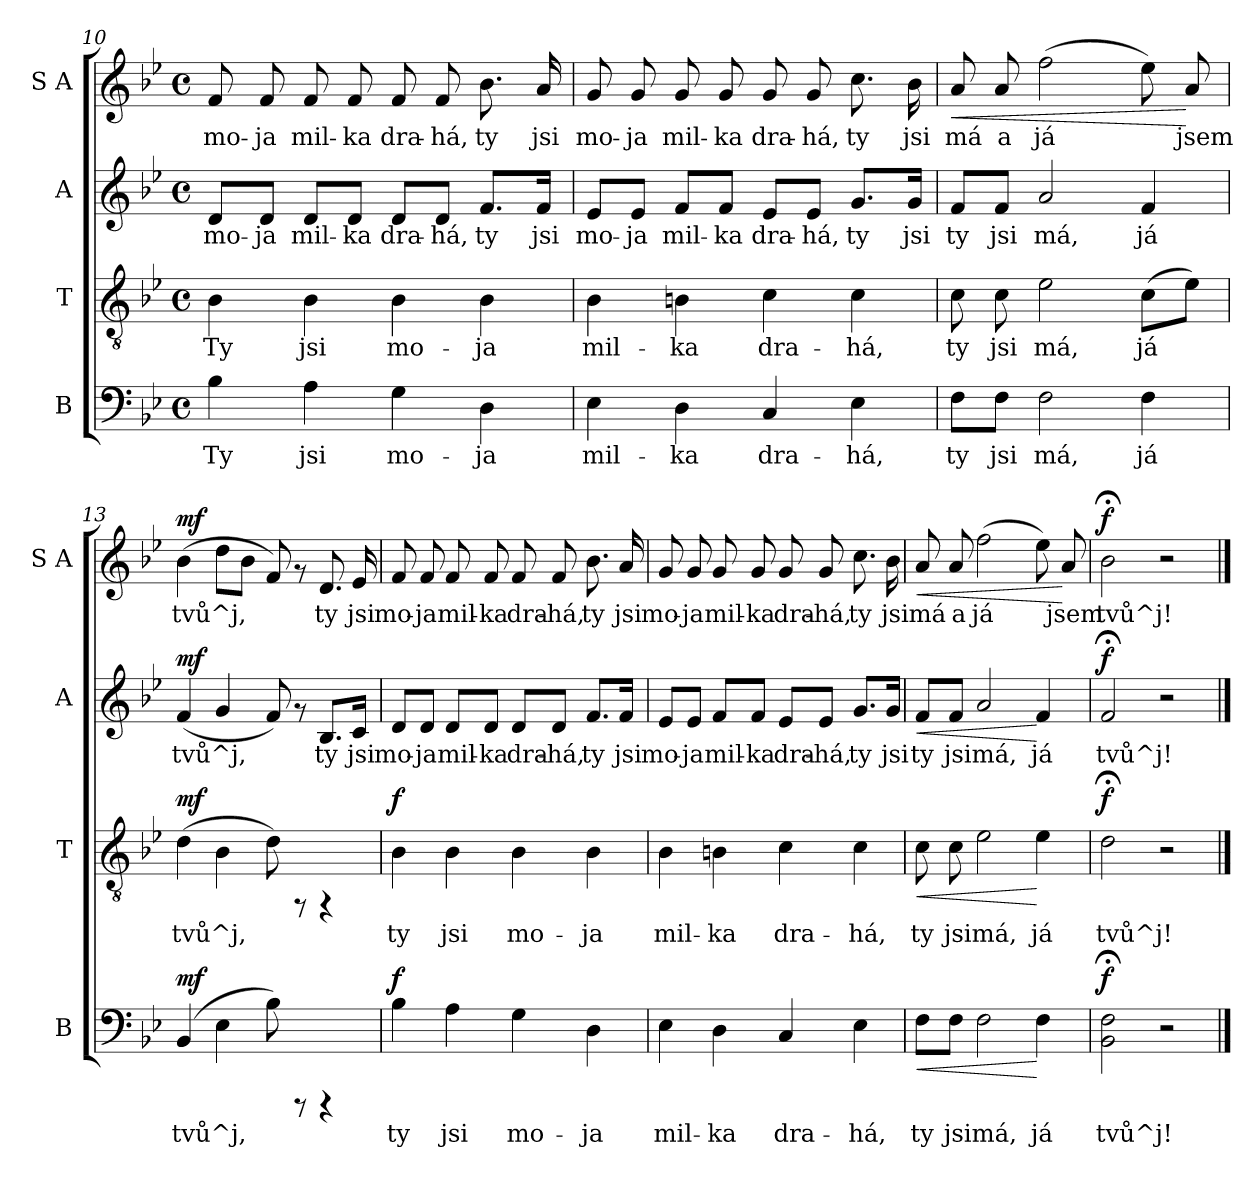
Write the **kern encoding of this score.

**kern	**text	**dynam	**kern	**text	**dynam	**kern	**text	**dynam	**kern	**text	**dynam
*part4	*part4	*part4	*part3	*part3	*part3	*part2	*part2	*part2	*part1	*part1	*part1
*staff4	*staff4	*staff4	*staff3	*staff3	*staff3	*staff2	*staff2	*staff2	*staff1	*staff1	*staff1
*I"B	*	*	*I"T	*	*	*I"A	*	*	*I"S  A	*	*
*I'B	*	*	*I'T	*	*	*I'A	*	*	*I'S  A	*	*
!!LO:LB:g=z
*clefF4	*	*	*clefGv2	*	*	*clefG2	*	*	*clefG2	*	*
*k[b-e-]	*	*	*k[b-e-]	*	*	*k[b-e-]	*	*	*k[b-e-]	*	*
*B-:	*	*	*B-:	*	*	*B-:	*	*	*B-:	*	*
*M4/4	*	*	*M4/4	*	*	*M4/4	*	*	*M4/4	*	*
*met(c)	*	*	*met(c)	*	*	*met(c)	*	*	*met(c)	*	*
=10	=10	=10	=10	=10	=10	=10	=10	=10	=10	=10	=10
!	!LO:LY:b:cj	!	!	!LO:LY:b:cj	!	!	!LO:LY:b:cj	!	!	!LO:LY:b:cj	!
4B-\	Ty	.	4B-\	Ty	.	8d/L	mo-	.	8f/	mo-	.
!	!	!	!	!	!	!	!LO:LY:b:cj	!	!	!LO:LY:b:cj	!
.	.	.	.	.	.	8d/J	-ja	.	8f/	-ja	.
!	!LO:LY:b:cj	!	!	!LO:LY:b:cj	!	!	!LO:LY:b:cj	!	!	!LO:LY:b:cj	!
4A\	jsi	.	4B-\	jsi	.	8d/L	mil-	.	8f/	mil-	.
!	!	!	!	!	!	!	!LO:LY:b:cj	!	!	!LO:LY:b:cj	!
.	.	.	.	.	.	8d/J	-ka	.	8f/	-ka	.
!	!LO:LY:b:cj	!	!	!LO:LY:b:cj	!	!	!LO:LY:b:cj	!	!	!LO:LY:b:cj	!
4G\	mo-	.	4B-\	mo-	.	8d/L	dra-	.	8f/	dra-	.
!	!	!	!	!	!	!	!LO:LY:b:cj	!	!	!LO:LY:b:cj	!
.	.	.	.	.	.	8d/J	-há,	.	8f/	-há,	.
!	!LO:LY:b:cj	!	!	!LO:LY:b:cj	!	!	!LO:LY:b:cj	!	!	!LO:LY:b:cj	!
4D\	-ja	.	4B-\	-ja	.	8.f/L	ty	.	8.b-\	ty	.
!	!	!	!	!	!	!	!LO:LY:b:cj	!	!	!LO:LY:b:cj	!
.	.	.	.	.	.	16f/Jk	jsi	.	16a/	jsi	.
=11	=11	=11	=11	=11	=11	=11	=11	=11	=11	=11	=11
!	!LO:LY:b:cj	!	!	!LO:LY:b:cj	!	!	!LO:LY:b:cj	!	!	!LO:LY:b:cj	!
4E-\	mil-	.	4B-\	mil-	.	8e-/L	mo-	.	8g/	mo-	.
!	!	!	!	!	!	!	!LO:LY:b:cj	!	!	!LO:LY:b:cj	!
.	.	.	.	.	.	8e-/J	-ja	.	8g/	-ja	.
!	!LO:LY:b:cj	!	!	!LO:LY:b:cj	!	!	!LO:LY:b:cj	!	!	!LO:LY:b:cj	!
4D\	-ka	.	4Bn\	-ka	.	8f/L	mil-	.	8g/	mil-	.
!	!	!	!	!	!	!	!LO:LY:b:cj	!	!	!LO:LY:b:cj	!
.	.	.	.	.	.	8f/J	-ka	.	8g/	-ka	.
!	!LO:LY:b:cj	!	!	!LO:LY:b:cj	!	!	!LO:LY:b:cj	!	!	!LO:LY:b:cj	!
4C/	dra-	.	4c\	dra-	.	8e-/L	dra-	.	8g/	dra-	.
!	!	!	!	!	!	!	!LO:LY:b:cj	!	!	!LO:LY:b:cj	!
.	.	.	.	.	.	8e-/J	-há,	.	8g/	-há,	.
!	!LO:LY:b:cj	!	!	!LO:LY:b:cj	!	!	!LO:LY:b:cj	!	!	!LO:LY:b:cj	!
4E-\	-há,	.	4c\	-há,	.	8.g/L	ty	.	8.cc\	ty	.
!	!	!	!	!	!	!	!LO:LY:b:cj	!	!	!LO:LY:b:cj	!
.	.	.	.	.	.	16g/Jk	jsi	.	16b-\	jsi	.
=12	=12	=12	=12	=12	=12	=12	=12	=12	=12	=12	=12
!	!LO:LY:b:cj	!	!	!LO:LY:b:cj	!	!	!LO:LY:b:cj	!	!	!LO:LY:b:cj	!LO:HP:b
8F\L	ty	.	8c\	ty	.	8f/L	ty	.	8a/	má	<
!	!LO:LY:b:cj	!	!	!LO:LY:b:cj	!	!	!LO:LY:b:cj	!	!	!LO:LY:b:cj	!
8F\J	jsi	.	8c\	jsi	.	8f/J	jsi	.	8a/	a	.
!	!LO:LY:b:cj	!	!	!LO:LY:b:cj	!	!	!LO:LY:b:cj	!	!	!LO:LY:b:cj	!
2F\	má,	.	2e-\	má,	.	2a/	má,	.	(>2ff\	já	.
!	!LO:LY:b:cj	!	!	!LO:LY:b:cj	!	!	!LO:LY:b:cj	!	!	!LO:LY:b:cj	!
4F\	já	.	(>8c\L	já	.	4f/	já	.	8ee-\)	.	.
!	!	!	!	!LO:LY:b:cj	!	!	!	!	!	!LO:LY:b:cj	!
.	.	.	8e-\J)	.	.	.	.	.	8a/	jsem	[
=13	=13	=13	=13	=13	=13	=13	=13	=13	=13	=13	=13
!	!LO:LY:b:cj	!LO:DY:a	!	!LO:LY:b:cj	!LO:DY:a	!	!LO:LY:b:cj	!LO:DY:a	!	!LO:LY:b:cj	!LO:DY:a
(>4BB-/	tvů^j,	mf	(>4d\	tvů^j,	mf	(<4f/	tvů^j,	mf	(>4b-\	tvů^j,	mf
!	!LO:LY:b:cj	!	!	!LO:LY:b:cj	!	!	!LO:LY:b:cj	!	!	!LO:LY:b:cj	!
4E-\	.	.	4B-\	.	.	4g/	.	.	8dd\L	.	.
!	!	!	!	!	!	!	!	!	!	!LO:LY:b:cj	!
.	.	.	.	.	.	.	.	.	8b-\J	.	.
!	!LO:LY:b:cj	!	!	!LO:LY:b:cj	!	!	!LO:LY:b:cj	!	!	!LO:LY:b:cj	!
8B-\)	.	.	8d\)	.	.	8f/)	.	.	8f/)	.	.
8rCCC	.	.	8rFF	.	.	8rf	.	.	8rf	.	.
!	!	!	!	!	!	!	!LO:LY:b:cj	!	!	!LO:LY:b:cj	!
4rCCC	.	.	4rFF	.	.	8.B-/L	ty	.	8.d/	ty	.
!	!	!	!	!	!	!	!LO:LY:b:cj	!	!	!LO:LY:b:cj	!
.	.	.	.	.	.	16c/Jk	jsi	.	16e-/	jsi	.
!!LO:PB:g=z
=14	=14	=14	=14	=14	=14	=14	=14	=14	=14	=14	=14
!	!LO:LY:b:cj	!LO:DY:a	!	!LO:LY:b:cj	!LO:DY:a	!	!LO:LY:b:cj	!	!	!LO:LY:b:cj	!
4B-\	ty	f	4B-\	ty	f	8d/L	mo-	.	8f/	mo-	.
!	!	!	!	!	!	!	!LO:LY:b:cj	!	!	!LO:LY:b:cj	!
.	.	.	.	.	.	8d/J	-ja	.	8f/	-ja	.
!	!LO:LY:b:cj	!	!	!LO:LY:b:cj	!	!	!LO:LY:b:cj	!	!	!LO:LY:b:cj	!
4A\	jsi	.	4B-\	jsi	.	8d/L	mil-	.	8f/	mil-	.
!	!	!	!	!	!	!	!LO:LY:b:cj	!	!	!LO:LY:b:cj	!
.	.	.	.	.	.	8d/J	-ka	.	8f/	-ka	.
!	!LO:LY:b:cj	!	!	!LO:LY:b:cj	!	!	!LO:LY:b:cj	!	!	!LO:LY:b:cj	!
4G\	mo-	.	4B-\	mo-	.	8d/L	dra-	.	8f/	dra-	.
!	!	!	!	!	!	!	!LO:LY:b:cj	!	!	!LO:LY:b:cj	!
.	.	.	.	.	.	8d/J	-há,	.	8f/	-há,	.
!	!LO:LY:b:cj	!	!	!LO:LY:b:cj	!	!	!LO:LY:b:cj	!	!	!LO:LY:b:cj	!
4D\	-ja	.	4B-\	-ja	.	8.f/L	ty	.	8.b-\	ty	.
!	!	!	!	!	!	!	!LO:LY:b:cj	!	!	!LO:LY:b:cj	!
.	.	.	.	.	.	16f/Jk	jsi	.	16a/	jsi	.
=15	=15	=15	=15	=15	=15	=15	=15	=15	=15	=15	=15
!	!LO:LY:b:cj	!	!	!LO:LY:b:cj	!	!	!LO:LY:b:cj	!	!	!LO:LY:b:cj	!
4E-\	mil-	.	4B-\	mil-	.	8e-/L	mo-	.	8g/	mo-	.
!	!	!	!	!	!	!	!LO:LY:b:cj	!	!	!LO:LY:b:cj	!
.	.	.	.	.	.	8e-/J	-ja	.	8g/	-ja	.
!	!LO:LY:b:cj	!	!	!LO:LY:b:cj	!	!	!LO:LY:b:cj	!	!	!LO:LY:b:cj	!
4D\	-ka	.	4Bn\	-ka	.	8f/L	mil-	.	8g/	mil-	.
!	!	!	!	!	!	!	!LO:LY:b:cj	!	!	!LO:LY:b:cj	!
.	.	.	.	.	.	8f/J	-ka	.	8g/	-ka	.
!	!LO:LY:b:cj	!	!	!LO:LY:b:cj	!	!	!LO:LY:b:cj	!	!	!LO:LY:b:cj	!
4C/	dra-	.	4c\	dra-	.	8e-/L	dra-	.	8g/	dra-	.
!	!	!	!	!	!	!	!LO:LY:b:cj	!	!	!LO:LY:b:cj	!
.	.	.	.	.	.	8e-/J	-há,	.	8g/	-há,	.
!	!LO:LY:b:cj	!	!	!LO:LY:b:cj	!	!	!LO:LY:b:cj	!	!	!LO:LY:b:cj	!
4E-\	-há,	.	4c\	-há,	.	8.g/L	ty	.	8.cc\	ty	.
!	!	!	!	!	!	!	!LO:LY:b:cj	!	!	!LO:LY:b:cj	!
.	.	.	.	.	.	16g/Jk	jsi	.	16b-\	jsi	.
=16	=16	=16	=16	=16	=16	=16	=16	=16	=16	=16	=16
!	!LO:LY:b:cj	!LO:HP:b	!	!LO:LY:b:cj	!LO:HP:b	!	!LO:LY:b:cj	!LO:HP:b	!	!LO:LY:b:cj	!LO:HP:b
8F\L	ty	<	8c\	ty	<	8f/L	ty	<	8a/	má	<
!	!LO:LY:b:cj	!	!	!LO:LY:b:cj	!	!	!LO:LY:b:cj	!	!	!LO:LY:b:cj	!
8F\J	jsi	.	8c\	jsi	.	8f/J	jsi	.	8a/	a	.
!	!LO:LY:b:cj	!	!	!LO:LY:b:cj	!	!	!LO:LY:b:cj	!	!	!LO:LY:b:cj	!
2F\	má,	.	2e-\	má,	.	2a/	má,	.	(>2ff\	já	.
!	!LO:LY:b:cj	!	!	!LO:LY:b:cj	!	!	!LO:LY:b:cj	!	!	!LO:LY:b:cj	!
4F\	já	[	4e-\	já	[	4f/	já	[	8ee-\)	.	.
!	!	!	!	!	!	!	!	!	!	!LO:LY:b:cj	!
.	.	.	.	.	.	.	.	.	8a/	jsem	[
=17	=17	=17	=17	=17	=17	=17	=17	=17	=17	=17	=17
!	!LO:LY:b:cj	!LO:DY:a	!	!LO:LY:b:cj	!LO:DY:a	!	!LO:LY:b:cj	!LO:DY:a	!	!LO:LY:b:cj	!LO:DY:a
2F\;< 2BB-\;<	tvů^j!	f	2d;<\	tvů^j!	f	2f;</	tvů^j!	f	2b-;<\	tvů^j!	f
2r	.	.	2r	.	.	2r	.	.	2r	.	.
==	==	==	==	==	==	==	==	==	==	==	==
*-	*-	*-	*-	*-	*-	*-	*-	*-	*-	*-	*-
